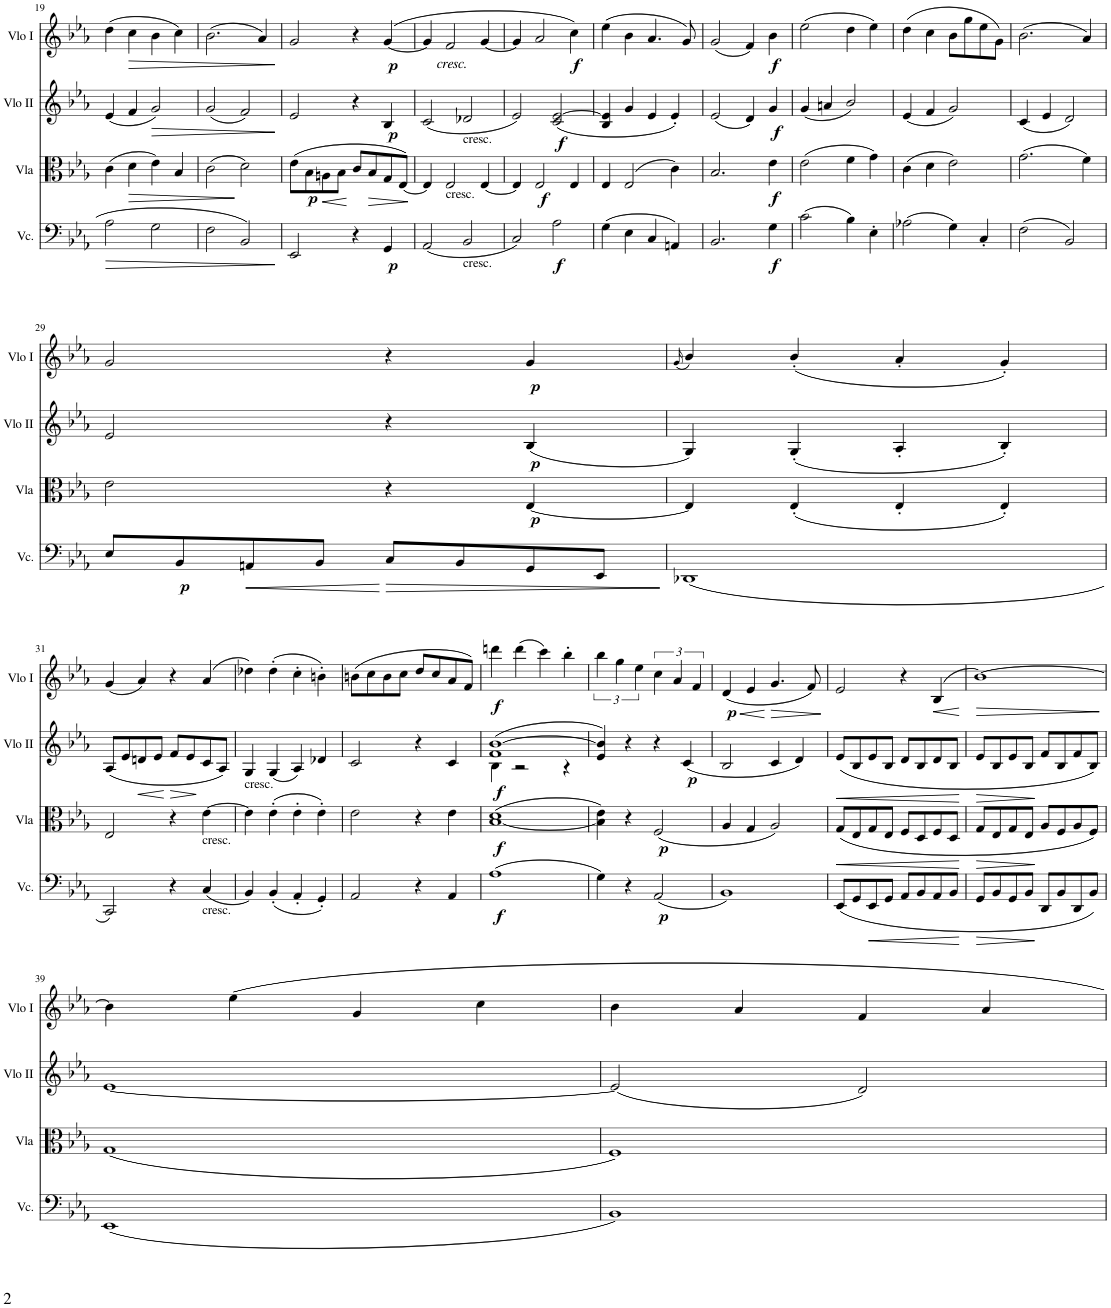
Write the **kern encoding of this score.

**kern	**dynam	**kern	**dynam	**kern	**dynam	**kern	**text	**dynam
*part4	*part4	*part3	*part3	*part2	*part2	*part1	*part1	*part1
*staff4	*staff4	*staff3	*staff3	*staff2	*staff2	*staff1	*staff1	*staff1
*I"Violoncello	*	*I"Viola	*	*I"Violino II	*	*I"Violino I	*	*
*I'Vc.	*	*I'Vla	*	*I'Vlo II	*	*I'Vlo I	*	*
!!LO:PB:g=z
*clefF4	*	*clefC3	*	*clefG2	*	*clefG2	*	*
*k[b-e-a-]	*	*k[b-e-a-]	*	*k[b-e-a-]	*	*k[b-e-a-]	*	*
*M4/4	*	*M4/4	*	*M4/4	*	*M4/4	*	*
*met(c)	*	*met(c)	*	*met(c)	*	*met(c)	*	*
=19	=19	=19	=19	=19	=19	=19	=19	=19
!	!LO:HP:b	!	!	!	!	!	!	!
2A-\	>	(4c\	.	(4e-/	.	(4dd\	.	.
!	!	!	!LO:HP:b	!	!	!	!	!LO:HP:b
.	.	4d\	>	4f/	.	4cc\	.	>
!	!	!	!	!	!LO:HP:b	!	!	!
2G\	.	4e-\)	.	2g/)	>	4b-\	.	.
.	.	4B-/	.	.	.	4cc\)	.	.
=20	=20	=20	=20	=20	=20	=20	=20	=20
2F\	.	(2c\	.	(2g/	.	(2.b-\	.	.
2BB-/	.	2d\)	]	2f/)	.	.	.	.
.	.	.	.	.	.	4a-/)	.	.
.	]	.	.	.	]	.	.	]
=21	=21	=21	=21	=21	=21	=21	=21	=21
2EE-/	.	(8e-\L	.	2e-/	.	2g/	.	.
!	!	!	!LO:DY:b	!	!	!	!	!
.	.	8B-\	p	.	.	.	.	.
!	!	!	!LO:HP:b	!	!	!	!	!
.	.	8An\	<	.	.	.	.	.
.	.	8B-\J	.	.	.	.	.	.
4r	.	8c/L	[	4r	.	4r	.	.
!	!	!	!LO:HP:b	!	!	!	!	!
.	.	8B-/	>	.	.	.	.	.
!	!LO:DY:b	!	!	!	!LO:DY:b	!	!	!LO:DY:b
4GG/	p	8G/	.	4B-/	p	([4g/	.	p
.	.	[8E-/J)	.	.	.	.	.	.
.	.	.	]	.	.	.	.	.
=22	=22	=22	=22	=22	=22	=22	=22	=22
(2AA-/	.	4E-/]	.	(2c/	.	4g/]	.	.
!	!	!LO:TX:b:t=cresc.	!	!	!	!	!	!
!	!	!	!	!	!	!	!LO:LY:b	!
.	.	2E-/	.	.	.	2f/	cresc.	.
!	!	!	!	!LO:TX:b:t=cresc.	!	!	!	!
!LO:TX:b:t=cresc.	!	!	!	!	!	!	!	!
2BB-/	.	.	.	2d-X/	.	.	.	.
.	.	[4E-/	.	.	.	[4g/	.	.
=23	=23	=23	=23	=23	=23	=23	=23	=23
2C/)	.	4E-/]	.	2e-/)	.	4g/]	.	.
!	!	!	!LO:DY:b	!	!	!	!	!
.	.	2E-/	f	.	.	2a-/	.	.
!	!LO:DY:b	!	!	!	!LO:DY:b	!	!	!
2A-\	f	.	.	(2c/ [2e-/	f	.	.	.
!	!	!	!	!	!	!	!	!LO:DY:b
.	.	4E-/	.	.	.	4cc\)	.	f
=24	=24	=24	=24	=24	=24	=24	=24	=24
(4G\	.	4E-/	.	4B-/ 4e-/]	.	(4ee-\	.	.
4E-\	.	(2E-/	.	4g/	.	4b-\	.	.
4C/	.	.	.	4e-/	.	4.a-/	.	.
4AAn/)	.	4c\)	.	4e-'/)	.	.	.	.
.	.	.	.	.	.	8g/)	.	.
=25	=25	=25	=25	=25	=25	=25	=25	=25
2.BB-/	.	2.B-/	.	(2e-/	.	(2g/	.	.
.	.	.	.	4d/)	.	4f/)	.	.
!	!LO:DY:b	!	!LO:DY:b	!	!LO:DY:b	!	!	!LO:DY:b
4G\	f	4e-\	f	4g/	f	4b-\	.	f
=26	=26	=26	=26	=26	=26	=26	=26	=26
(2c\	.	(2e-\	.	(4g/	.	(2ee-\	.	.
.	.	.	.	4an/	.	.	.	.
4B-\)	.	4f\	.	2b-/)	.	4dd\	.	.
4E-'\	.	4g\)	.	.	.	4ee-\)	.	.
=27	=27	=27	=27	=27	=27	=27	=27	=27
(2A-X\	.	(4c\	.	(4e-/	.	(4dd\	.	.
.	.	4d\	.	4f/	.	4cc\	.	.
4G\)	.	2e-\)	.	2g/)	.	8b-\L	.	.
.	.	.	.	.	.	8gg\	.	.
4C'/	.	.	.	.	.	8ee-\	.	.
.	.	.	.	.	.	8g\J)	.	.
=28	=28	=28	=28	=28	=28	=28	=28	=28
(2F\	.	(2.g\	.	(4c/	.	(2.b-\	.	.
.	.	.	.	4e-/	.	.	.	.
2BB-/)	.	.	.	2d/)	.	.	.	.
.	.	4f\)	.	.	.	4a-/)	.	.
!!LO:LB:g=z
=29	=29	=29	=29	=29	=29	=29	=29	=29
8E-/L	.	2e-\	.	2e-/	.	2g/	.	.
!	!LO:DY:b	!	!	!	!	!	!	!
8BB-/	p	.	.	.	.	.	.	.
!	!LO:HP:b	!	!	!	!	!	!	!
8AAn/	<	.	.	.	.	.	.	.
8BB-/J	.	.	.	.	.	.	.	.
!	!LO:HP:n=1:b	!	!	!	!	!	!	!
8C/L	[ >	4r	.	4r	.	4r	.	.
8BB-/	.	.	.	.	.	.	.	.
!	!	!	!LO:DY:b	!	!LO:DY:b	!	!	!LO:DY:b
8GG/	.	[4E-/	p	(4B-/	p	4g/	.	p
8EE-/J	.	.	.	.	.	.	.	.
.	]	.	.	.	.	.	.	.
=30	=30	=30	=30	=30	=30	=30	=30	=30
.	.	.	.	.	.	(16qg/	.	.
(1DD-X	.	4E-/]	.	4G/)	.	4b-/)	.	.
.	.	(4E-'/	.	(4G'/	.	(4b-'/	.	.
.	.	4E-'/	.	4A-'/	.	4a-'/	.	.
.	.	4E-'/)	.	4B-'/)	.	4g'/)	.	.
!!LO:LB:g=z
=31	=31	=31	=31	=31	=31	=31	=31	=31
2CC/)	.	2E-/	.	(8A-/L	.	(4g/	.	.
.	.	.	.	8e-/	.	.	.	.
!	!	!	!	!	!LO:HP:b	!	!	!
.	.	.	.	8dn/	<	4a-/)	.	.
.	.	.	.	8e-/J	.	.	.	.
!	!	!	!	!	!LO:HP:n=1:b	!	!	!
4r	.	4r	.	8f/L	[ >	4r	.	.
.	.	.	.	8e-/	.	.	.	.
!	!	!LO:TX:b:t=cresc.	!	!	!	!	!	!
!LO:TX:b:t=cresc.	!	!	!	!	!	!	!	!
(4C/	.	[4e-\	.	8c/	]	(4a-/	.	.
.	.	.	.	8A-/J)	.	.	.	.
=32	=32	=32	=32	=32	=32	=32	=32	=32
!	!	!	!	!LO:TX:b:t=cresc.	!	!	!	!
4BB-/)	.	4e-\]	.	4G/	.	4dd-X\)	.	.
(4BB-'/	.	(4e-'\	.	(4G/	.	(4dd-'\	.	.
4AA-'/	.	4e-'\	.	4A-/)	.	4cc'\	.	.
4GG'/)	.	4e-'\)	.	4d-X/	.	4bn'\)	.	.
=33	=33	=33	=33	=33	=33	=33	=33	=33
2AA-/	.	2e-\	.	2c/	.	(8bn\L	.	.
.	.	.	.	.	.	8cc\	.	.
.	.	.	.	.	.	8b\	.	.
.	.	.	.	.	.	8cc\J	.	.
4r	.	4r	.	4r	.	8dd/L	.	.
.	.	.	.	.	.	8cc/	.	.
4AA-/	.	4e-\	.	4c/	.	8a-/	.	.
.	.	.	.	.	.	8f/J)	.	.
=34	=34	=34	=34	=34	=34	=34	=34	=34
*	*	*	*	*^	*	*	*	*
!	!LO:DY:b	!	!LO:DY:b	!	!	!LO:DY:b	!	!	!LO:DY:b
(1A-	f	([1B- 1d	f	(1f [1b-	4B-\	f	4dddn\	.	f
.	.	.	.	.	2r	.	(4ddd\	.	.
.	.	.	.	.	.	.	4ccc\)	.	.
.	.	.	.	.	4r	.	4bb-'\	.	.
*	*	*	*	*v	*v	*	*	*	*
=35	=35	=35	=35	=35	=35	=35	=35	=35
4G\)	.	4B-\] 4e-\)	.	4e-/ 4b-/])	.	6bb-\	.	.
.	.	.	.	.	.	6gg\	.	.
4r	.	4r	.	4r	.	.	.	.
.	.	.	.	.	.	6ee-\	.	.
!	!LO:DY:b	!	!LO:DY:b	!	!	!	!	!
(2AA-/	p	(2F/	p	4r	.	6cc\	.	.
.	.	.	.	.	.	6a-/	.	.
!	!	!	!	!	!LO:DY:b	!	!	!
.	.	.	.	(4c/	p	.	.	.
.	.	.	.	.	.	6f/	.	.
=36	=36	=36	=36	=36	=36	=36	=36	=36
!	!	!	!	!	!	!	!	!LO:HP:b
!	!	!	!	!	!	!	!	!LO:DY:n=1:b
1BB-)	.	4A-/	.	2B-/	.	(4d/	.	< p
.	.	4G/	.	.	.	4e-/	.	.
!	!	!	!	!	!	!	!	!LO:HP:n=1:b
.	.	2A-/)	.	4c/	.	4.g/	.	[ >
.	.	.	.	4d/)	.	.	.	.
.	.	.	.	.	.	8f/)	.	.
.	.	.	.	.	.	.	.	]
=37	=37	=37	=37	=37	=37	=37	=37	=37
!	!	!	!LO:HP:b	!	!LO:HP:b	!	!	!
(8EE-/L	.	(8G/L	<	(8e-/L	<	2e-/	.	.
8GG/	.	8E-/	.	8B-/	.	.	.	.
!	!LO:HP:b	!	!	!	!	!	!	!
8EE-/	<	8G/	.	8e-/	.	.	.	.
8GG/J	.	8E-/J	.	8B-/J	.	.	.	.
8AA-/L	.	8F/L	.	8d/L	.	4r	.	.
8BB-/	.	8D/	.	8B-/	.	.	.	.
!	!	!	!	!	!	!	!	!LO:HP:b
8AA-/	.	8F/	.	8d/	.	(4B-/	.	<
8BB-/J	.	8D/J	.	8B-/J	.	.	.	.
.	[	.	[	.	[	.	.	[
=38	=38	=38	=38	=38	=38	=38	=38	=38
!	!LO:HP:b	!	!LO:HP:b	!	!LO:HP:b	!	!	!LO:HP:b
8GG/L	>	8G/L	>	8e-/L	>	[1b-)	.	>
8BB-/	.	8E-/	.	8B-/	.	.	.	.
8GG/	.	8G/	.	8e-/	.	.	.	.
8BB-/J	.	8E-/J	.	8B-/J	.	.	.	.
8DD/L	]	8A-/L	]	8f/L	]	.	.	.
8BB-/	.	8F/	.	8B-/	.	.	.	.
8DD/	.	8A-/	.	8f/	.	.	.	.
8BB-/J)	.	8F/J)	.	8B-/J)	.	.	.	.
.	.	.	.	.	.	.	.	]
!!LO:LB:g=z
=39	=39	=39	=39	=39	=39	=39	=39	=39
(1EE-	.	(1G	.	[1e-	.	4b-\]	.	.
.	.	.	.	.	.	4ee-\	.	.
.	.	.	.	.	.	4g/	.	.
.	.	.	.	.	.	4cc\	.	.
=40	=40	=40	=40	=40	=40	=40	=40	=40
1BB-)	.	1F)	.	(2e-/]	.	4b-\	.	.
.	.	.	.	.	.	4a-/	.	.
.	.	.	.	2d/)	.	4f/	.	.
.	.	.	.	.	.	4a-/	.	.
=	=	=	=	=	=	=	=	=
*-	*-	*-	*-	*-	*-	*-	*-	*-
